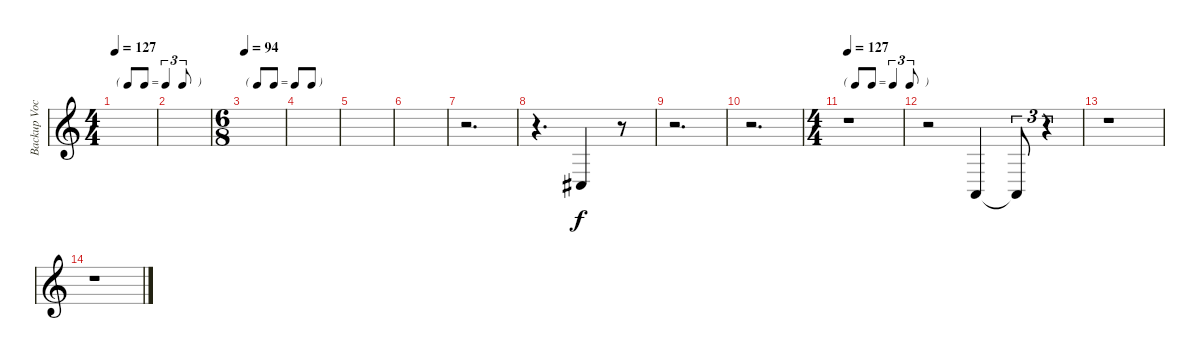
\track ("Backup Vocals [Mikael Akerfeldt]" "Backup Voc") {instrument voiceoohs}
\staff {score}
\tuning (E4 B3 G3 D3 A2 E2) {hide}
\ts (4 4)
\tf triplet8th
\tempo 127
\clef g2
\ks c
|
|
\ts (6 8)
\tf none
\tempo 94
|
|
|
|
r.2{d} |
r.4{d} 4.5.4 r.8 |
r.2{d} |
r.2{d} |
\ts (4 4)
\tf triplet8th
\tempo 127
r.1 |
r.2 0.5.4 0.5{t}.8{tu (3 2)} r.4{tu (3 2)} |
r.1 |
r.1
